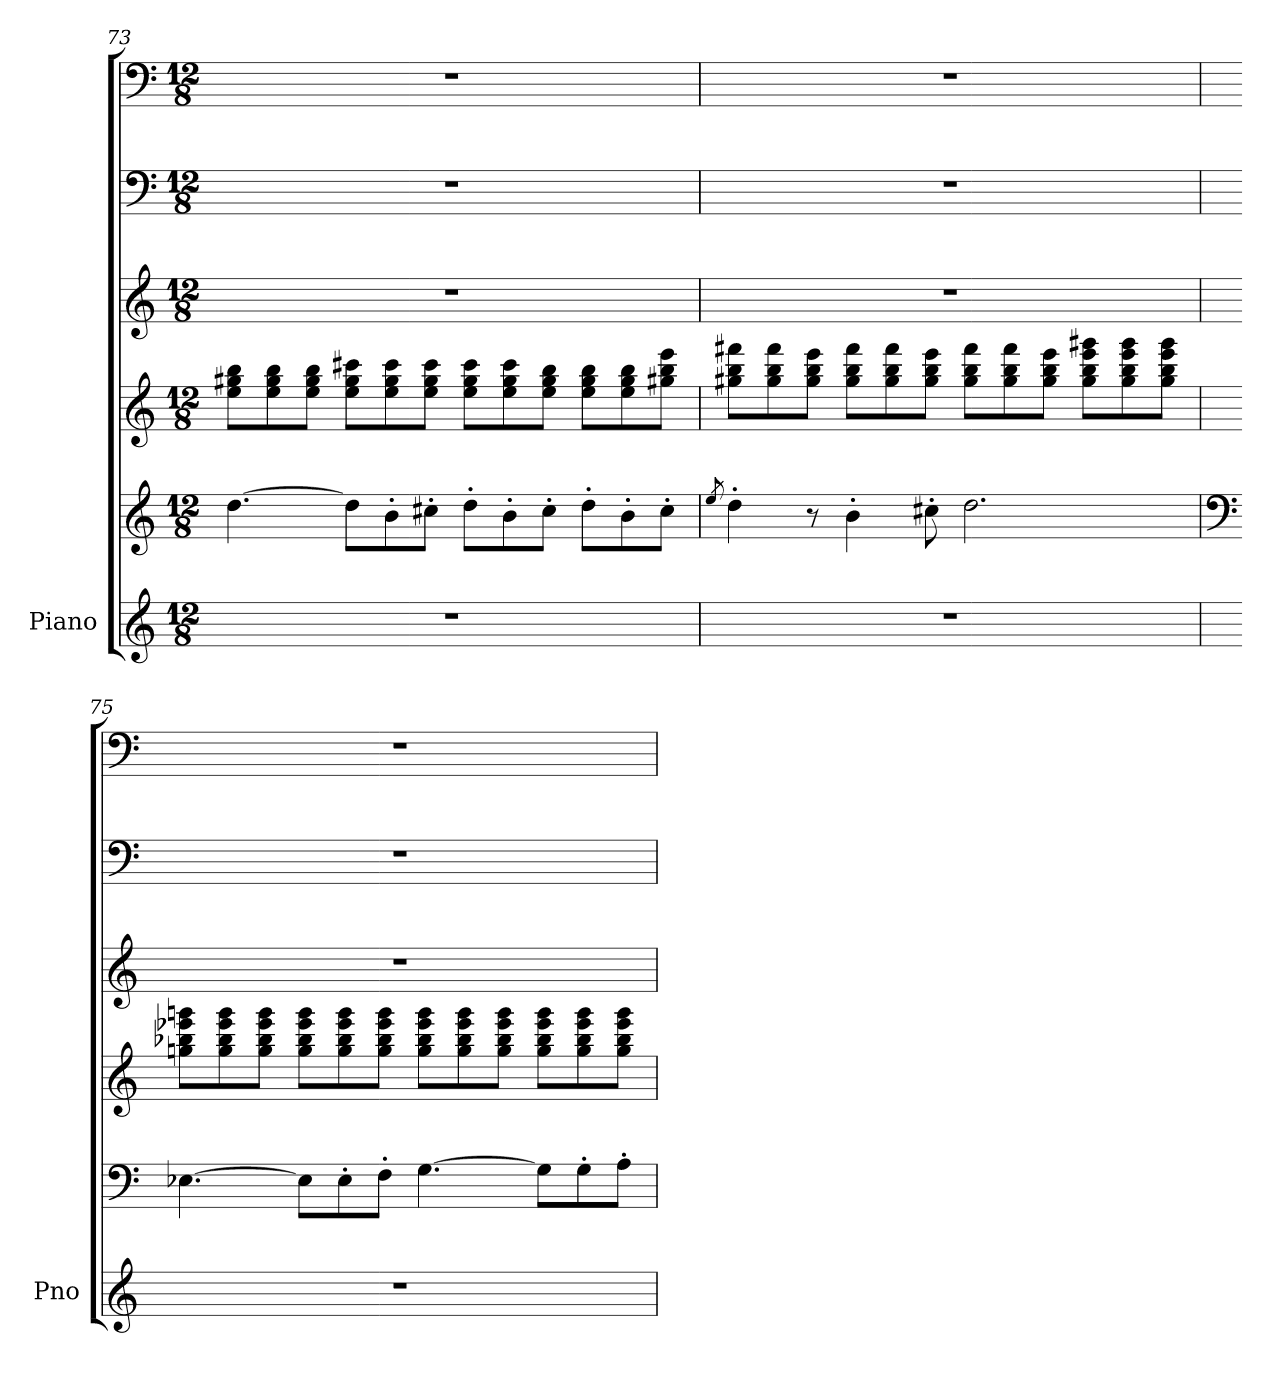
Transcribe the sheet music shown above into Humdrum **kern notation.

**kern	**kern	**kern	**kern	**kern	**kern
*part1	*part1	*part1	*part1	*part1	*part1
*staff6	*staff5	*staff4	*staff3	*staff2	*staff1
*I"Piano	*	*	*	*	*
*I'Pno	*	*	*	*	*
*clefG2	*clefG2	*clefG2	*clefG2	*clefF4	*clefF4
*k[]	*k[]	*k[]	*k[]	*k[]	*k[]
*M12/8	*M12/8	*M12/8	*M12/8	*M12/8	*M12/8
=73	=73	=73	=73	=73	=73
1.r	[4.dd\	8ee\ 8gg#X\ 8bb\L	1.r	1.r	1.r
.	.	8ee\ 8gg#\ 8bb\	.	.	.
.	.	8ee\ 8gg#\ 8bb\J	.	.	.
.	8dd\L]	8ee\ 8gg#\ 8ccc#X\L	.	.	.
.	8b'\	8ee\ 8gg#\ 8ccc#\	.	.	.
.	8cc#X'\J	8ee\ 8gg#\ 8ccc#\J	.	.	.
.	8dd'\L	8ee\ 8gg#\ 8ccc#\L	.	.	.
.	8b'\	8ee\ 8gg#\ 8ccc#\	.	.	.
.	8cc#'\J	8ee\ 8gg#\ 8bb\J	.	.	.
.	8dd'\L	8ee\ 8gg#\ 8bb\L	.	.	.
.	8b'\	8ee\ 8gg#\ 8bb\	.	.	.
.	8cc#'\J	8gg#X\ 8bb\ 8eee\J	.	.	.
!!LO:LB:g=z
=74	=74	=74	=74	=74	=74
.	8qee/	.	.	.	.
1.r	4dd'\	8gg#X\ 8bb\ 8fff#X\L	1.r	1.r	1.r
.	.	8gg#\ 8bb\ 8fff#\	.	.	.
.	8r	8gg#\ 8bb\ 8eee\J	.	.	.
.	4b'\	8gg#\ 8bb\ 8fff#\L	.	.	.
.	.	8gg#\ 8bb\ 8fff#\	.	.	.
.	8cc#X'\	8gg#\ 8bb\ 8eee\J	.	.	.
.	2.dd\	8gg#\ 8bb\ 8fff#\L	.	.	.
.	.	8gg#\ 8bb\ 8fff#\	.	.	.
.	.	8gg#\ 8bb\ 8eee\J	.	.	.
.	.	8gg#\ 8bb\ 8eee\ 8ggg#X\L	.	.	.
.	.	8gg#\ 8bb\ 8eee\ 8ggg#\	.	.	.
.	.	8gg#\ 8bb\ 8eee\ 8ggg#\J	.	.	.
=75	=75	=75	=75	=75	=75
*	*clefF4	*	*	*	*
1.r	[4.E-X\	8ggn\ 8bb-X\ 8eee-X\ 8gggn\L	1.r	1.r	1.r
.	.	8gg\ 8bb-\ 8eee-\ 8ggg\	.	.	.
.	.	8gg\ 8bb-\ 8eee-\ 8ggg\J	.	.	.
.	8E-\L]	8gg\ 8bb-\ 8eee-\ 8ggg\L	.	.	.
.	8E-'\	8gg\ 8bb-\ 8eee-\ 8ggg\	.	.	.
.	8F'\J	8gg\ 8bb-\ 8eee-\ 8ggg\J	.	.	.
.	[4.G\	8gg\ 8bb-\ 8eee-\ 8ggg\L	.	.	.
.	.	8gg\ 8bb-\ 8eee-\ 8ggg\	.	.	.
.	.	8gg\ 8bb-\ 8eee-\ 8ggg\J	.	.	.
.	8G\L]	8gg\ 8bb-\ 8eee-\ 8ggg\L	.	.	.
.	8G'\	8gg\ 8bb-\ 8eee-\ 8ggg\	.	.	.
.	8A'\J	8gg\ 8bb-\ 8eee-\ 8ggg\J	.	.	.
=	=	=	=	=	=
*-	*-	*-	*-	*-	*-
